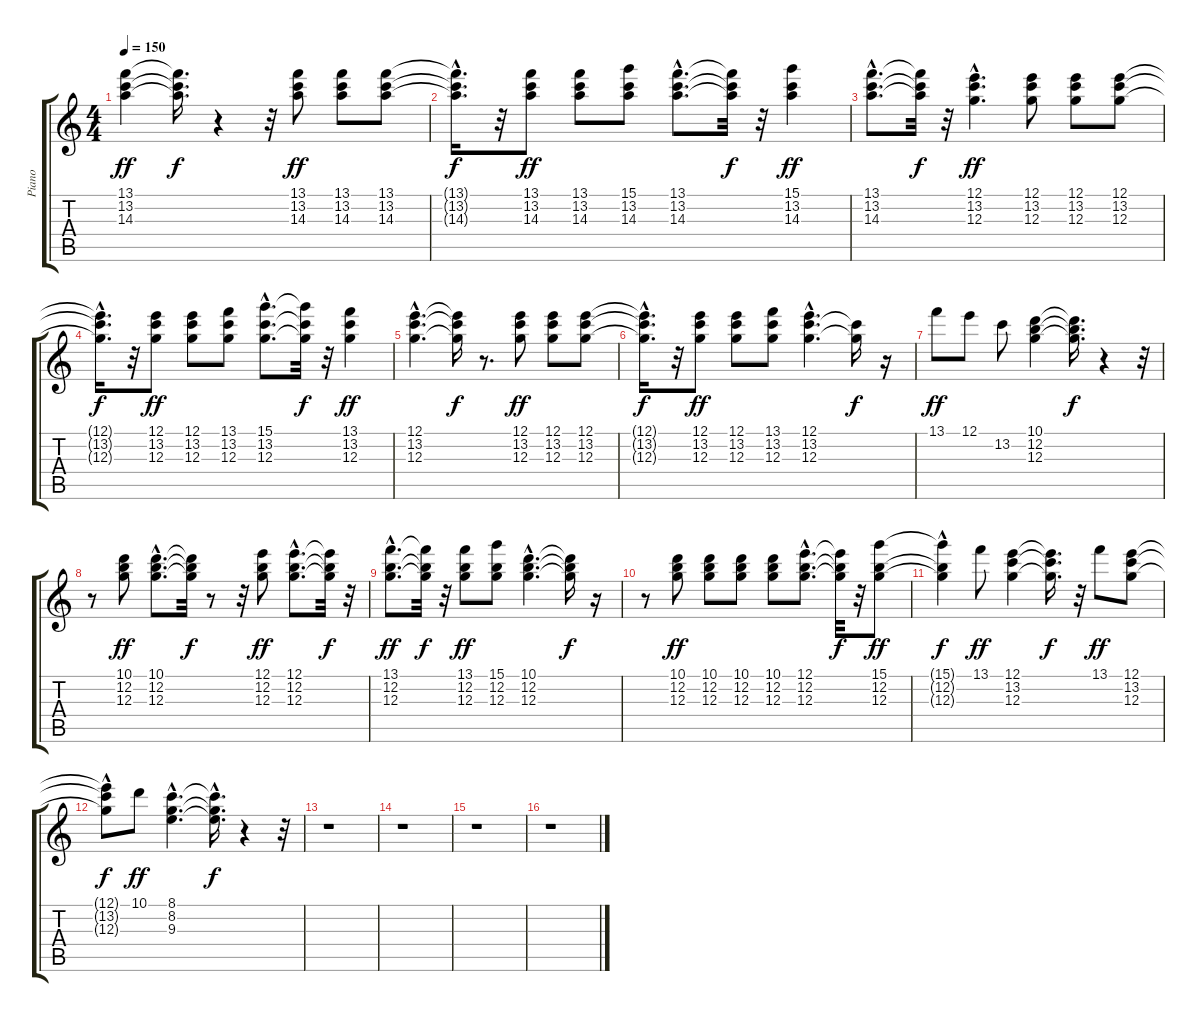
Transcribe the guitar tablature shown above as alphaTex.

\track ("Piano" "Piano") {instrument acousticguitarsteel}
\staff {score tabs}
\tuning (E4 B3 G3 D3 A2 E2) {hide}
\ts (4 4)
\tempo 150
\clef g2
\ks c
(13.1 13.2 14.3).4{dy ff} (13.1{t} 13.2{t} 14.3{t}).16{d dy f} r.4 r.32 (13.1 13.2 14.3).8{dy ff} (13.1 13.2 14.3).8 (13.1 13.2 14.3).8 |
(13.1{hac t} 13.2{hac t} 14.3{hac t}).16{d dy f} r.32 (13.1 13.2 14.3).8{dy ff} (13.1 13.2 14.3).8 (15.1 13.2 14.3).8 (13.1{hac} 13.2{hac} 14.3{hac}).8{d} (13.1{t} 13.2{t} 14.3{t}).32{dy f} r.32 (15.1 13.2 14.3).4{dy ff} |
(13.1{hac} 13.2{hac} 14.3{hac}).8{d} (13.1{t} 13.2{t} 14.3{t}).32{dy f} r.32 (12.1{hac} 13.2{hac} 12.3{hac}).4{d dy ff} (12.1 13.2 12.3).8 (12.1 13.2 12.3).8 (12.1 13.2 12.3).8 |
(12.1{hac t} 13.2{hac t} 12.3{hac t}).16{d dy f} r.32 (12.1 13.2 12.3).8{dy ff} (12.1 13.2 12.3).8 (13.1 13.2 12.3).8 (15.1{hac} 13.2{hac} 12.3{hac}).8{d} (15.1{t} 13.2{t} 12.3{t}).32{dy f} r.32 (13.1 13.2 12.3).4{dy ff} |
(12.1{hac} 13.2{hac} 12.3{hac}).4{d} (12.1{t} 13.2{t} 12.3{t}).16{dy f} r.8{d} (12.1 13.2 12.3).8{dy ff} (12.1 13.2 12.3).8 (12.1 13.2 12.3).8 |
(12.1{hac t} 13.2{hac t} 12.3{hac t}).16{d dy f} r.32 (12.1 13.2 12.3).8{dy ff} (12.1 13.2 12.3).8 (13.1 13.2 12.3).8 (12.1{hac} 13.2{hac} 12.3{hac}).4{d} (13.2{t} 12.3{t}).16{dy f} r.16 |
13.1.8{dy ff} 12.1.8 13.2.8 (10.1 12.2 12.3).4 (10.1{t} 12.2{t} 12.3{t}).16{d dy f} r.4 r.32 |
r.8 (10.1 12.2 12.3).8{dy ff} (10.1{hac} 12.2{hac} 12.3{hac}).8{d} (10.1{t} 12.2{t} 12.3{t}).32{dy f} r.8 r.32 (12.1 12.2 12.3).8{dy ff} (12.1{hac} 12.2{hac} 12.3{hac}).8{d} (12.1{t} 12.2{t} 12.3{t}).32{dy f} r.32 |
(13.1{hac} 12.2{hac} 12.3{hac}).8{d dy ff} (13.1{t} 12.2{t} 12.3{t}).32{dy f} r.32 (13.1 12.2 12.3).8{dy ff} (15.1 12.2 12.3).8 (10.1{hac} 12.2{hac} 12.3{hac}).4{d} (10.1{t} 12.2{t} 12.3{t}).16{dy f} r.16 |
r.8 (10.1 12.2 12.3).8{dy ff} (10.1 12.2 12.3).8 (10.1 12.2 12.3).8 (10.1 12.2 12.3).8 (12.1{hac} 12.2{hac} 12.3{hac}).8{d} (12.1{t} 12.2{t} 12.3{t}).32{dy f} r.32 (15.1 12.2 12.3).8{dy ff} |
(15.1{hac t} 12.2{t} 12.3{t}).4{dy f} 13.1.8{dy ff} (12.1 13.2 12.3).4 (12.1{t} 13.2{t} 12.3{t}).16{d dy f} r.32 13.1.8{dy ff} (12.1 13.2 12.3).8 |
(12.1{hac t} 13.2{hac t} 12.3{hac t}).8{dy f} 10.1.8{dy ff} (8.1{hac} 8.2{hac} 9.3{hac}).4{d} (8.1{hac t} 8.2{hac t} 9.3{hac t}).16{d dy f} r.4 r.32 |
r.1 |
r.1 |
r.1 |
r.1
